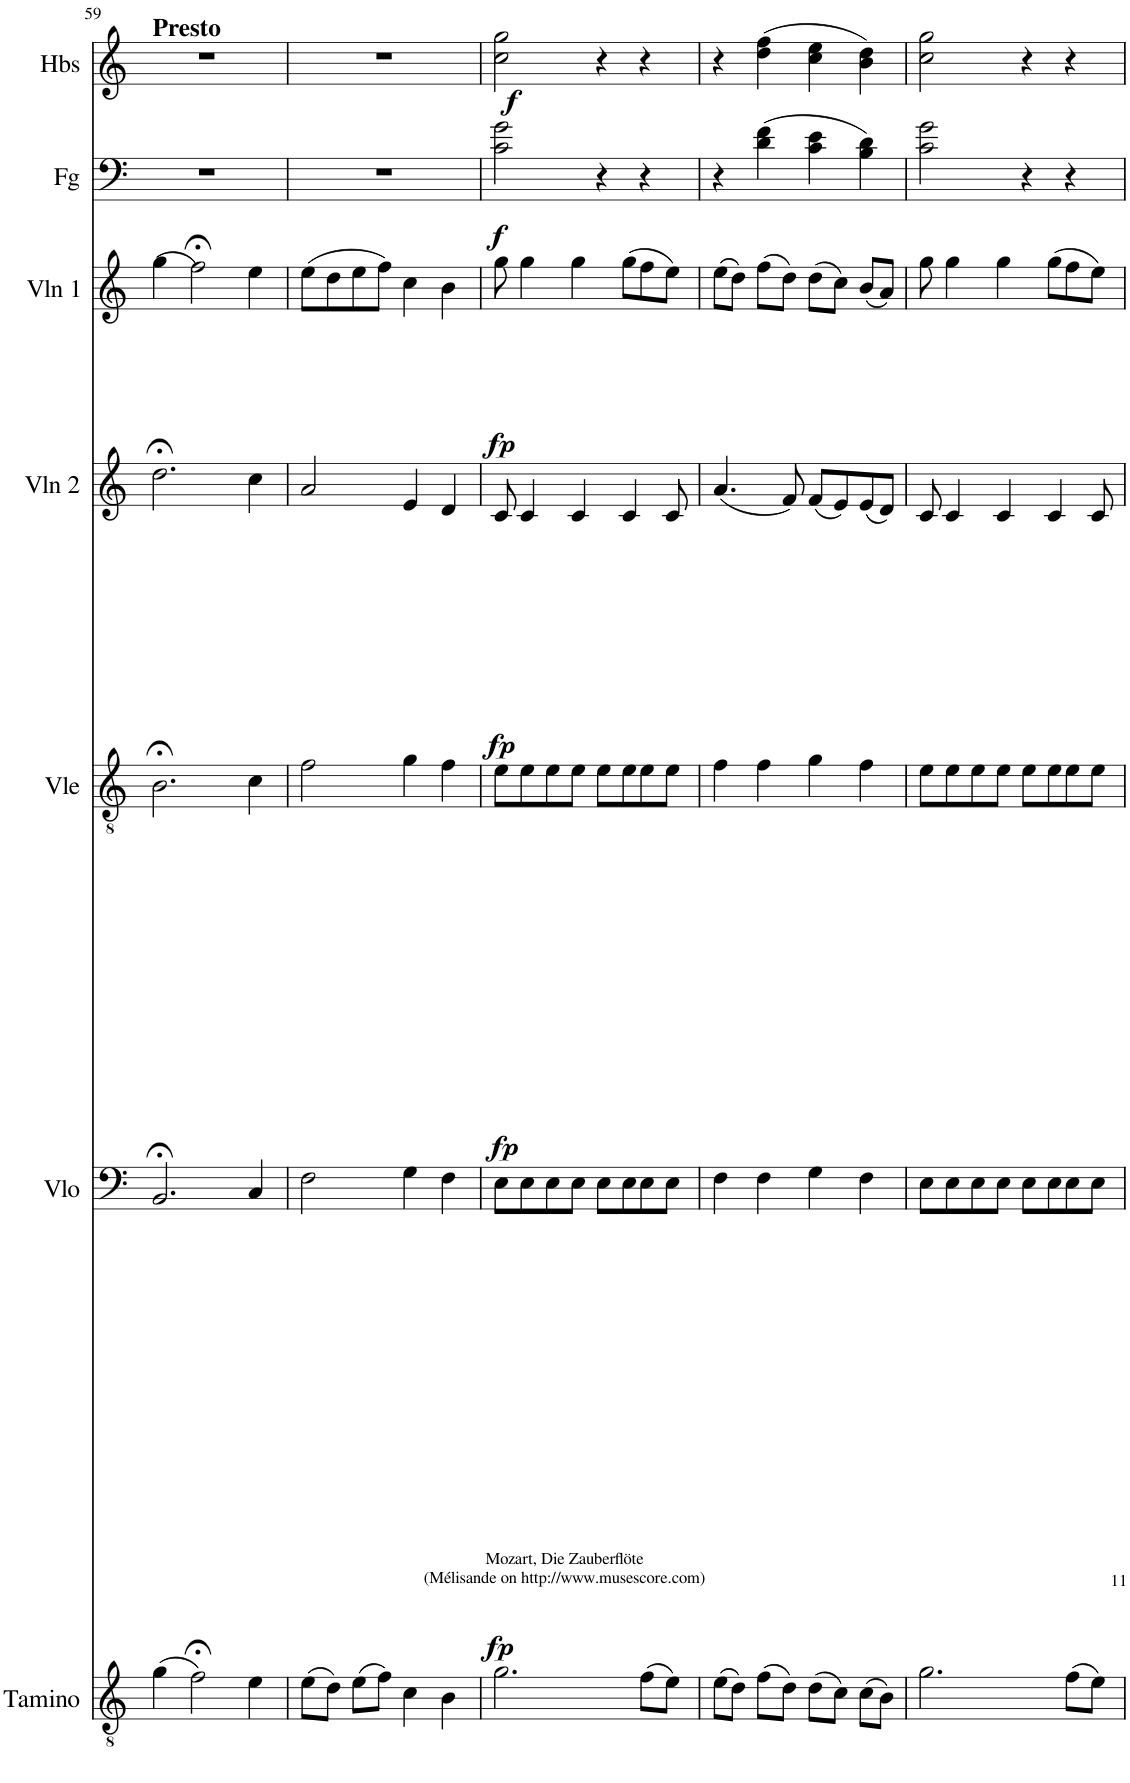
**kern	**text	**dynam	**kern	**dynam	**kern	**dynam	**kern	**dynam	**kern	**dynam	**kern	**dynam	**kern	**dynam
*part7	*part7	*part7	*part6	*part6	*part5	*part5	*part4	*part4	*part3	*part3	*part2	*part2	*part1	*part1
*staff7	*staff7	*staff7	*staff6	*staff6	*staff5	*staff5	*staff4	*staff4	*staff3	*staff3	*staff2	*staff2	*staff1	*staff1
*I"Tamino	*	*	*I"Vcello	*	*I"Viole	*	*I"Violon 2	*	*I"Violon 1	*	*I"Fagotti	*	*I"Hautbois	*
*I'Tamino	*	*	*I'Vlo	*	*I'Vle	*	*I'Vln 2	*	*I'Vln 1	*	*I'Fg	*	*I'Hbs	*
!!LO:PB:g=z
*clefGv2	*	*	*clefF4	*	*clefGv2	*	*clefG2	*	*clefG2	*	*clefF4	*	*clefG2	*
*k[]	*	*	*k[]	*	*k[]	*	*k[]	*	*k[]	*	*k[]	*	*k[]	*
*M2/2	*	*	*M2/2	*	*M2/2	*	*M2/2	*	*M2/2	*	*M2/2	*	*M2/2	*
=59	=59	=59	=59	=59	=59	=59	=59	=59	=59	=59	=59	=59	=59	=59
!	!LO:LY:b	!	!	!	!	!	!	!	!	!	!	!	!	!
(4g\	-leicht	.	2.BB;</	.	2.B;<\	.	2.dd;<\	.	(4gg\	.	1r	.	1r	.
2f;<\)	.	.	.	.	.	.	.	.	2ff;<\)	.	.	.	.	.
!	!LO:LY:b	!	!	!	!	!	!	!	!	!	!	!	!	!
4e\	führt	.	4C/	.	4c\	.	4cc\	.	4ee\	.	.	.	.	.
=60	=60	=60	=60	=60	=60	=60	=60	=60	=60	=60	=60	=60	=60	=60
!	!LO:LY:b	!	!	!	!	!	!	!	!	!	!	!	!	!
(8e\L	mich	.	2F\	.	2f\	.	2a/	.	(8ee\L	.	1r	.	1r	.
8d\J)	.	.	.	.	.	.	.	.	8dd\	.	.	.	.	.
!	!LO:LY:b	!	!	!	!	!	!	!	!	!	!	!	!	!
(8e\L	der	.	.	.	.	.	.	.	8ee\	.	.	.	.	.
8f\J)	.	.	.	.	.	.	.	.	8ff\J)	.	.	.	.	.
!	!LO:LY:b	!	!	!	!	!	!	!	!	!	!	!	!	!
4c\	Ton	.	4G\	.	4g\	.	4e/	.	4cc\	.	.	.	.	.
!	!LO:LY:b	!	!	!	!	!	!	!	!	!	!	!	!	!
4B\	zu	.	4F\	.	4f\	.	4d/	.	4b\	.	.	.	.	.
=61	=61	=61	=61	=61	=61	=61	=61	=61	=61	=61	=61	=61	=61	=61
!	!LO:LY:b	!LO:DY:b	!	!LO:DY:b	!	!LO:DY:b	!	!LO:DY:b	!	!LO:DY:b	!	!LO:DY:b	!	!LO:DY:b
2.g\	ihr,	fp	8E\L	fp	8e\L	fp	8c/	fp	8gg\	fp	2c\ 2g\	f	2cc\ 2gg\	f
.	.	.	8E\	.	8e\	.	4c/	.	4gg\	.	.	.	.	.
.	.	.	8E\	.	8e\	.	.	.	.	.	.	.	.	.
.	.	.	8E\J	.	8e\J	.	4c/	.	4gg\	.	.	.	.	.
.	.	.	8E\L	.	8e\L	.	.	.	.	.	4r	.	4r	.
.	.	.	8E\	.	8e\	.	4c/	.	(8gg\L	.	.	.	.	.
!	!LO:LY:b	!	!	!	!	!	!	!	!	!	!	!	!	!
(8f\L	führt	.	8E\	.	8e\	.	.	.	8ff\	.	4r	.	4r	.
8e\J)	.	.	8E\J	.	8e\J	.	8c/	.	8ee\J)	.	.	.	.	.
=62	=62	=62	=62	=62	=62	=62	=62	=62	=62	=62	=62	=62	=62	=62
!	!LO:LY:b	!	!	!	!	!	!	!	!	!	!	!	!	!
(8e\L	mich	.	4F\	.	4f\	.	(4.a/	.	(8ee\L	.	4r	.	4r	.
8d\J)	.	.	.	.	.	.	.	.	8dd\J)	.	.	.	.	.
!	!LO:LY:b	!	!	!	!	!	!	!	!	!	!	!	!	!
(8f\L	der	.	4F\	.	4f\	.	.	.	(8ff\L	.	(4d\ 4f\	.	(4dd\ 4ff\	.
8d\J)	.	.	.	.	.	.	8f/)	.	8dd\J)	.	.	.	.	.
!	!LO:LY:b	!	!	!	!	!	!	!	!	!	!	!	!	!
(8d\L	Ton	.	4G\	.	4g\	.	(8f/L	.	(8dd\L	.	4c\ 4e\	.	4cc\ 4ee\	.
8c\J)	.	.	.	.	.	.	8e/)	.	8cc\J)	.	.	.	.	.
!	!LO:LY:b	!	!	!	!	!	!	!	!	!	!	!	!	!
(8c\L	zu	.	4F\	.	4f\	.	(8e/	.	(8b/L	.	4B\ 4d\)	.	4b\ 4dd\)	.
8B\J)	.	.	.	.	.	.	8d/J)	.	8a/J)	.	.	.	.	.
=63	=63	=63	=63	=63	=63	=63	=63	=63	=63	=63	=63	=63	=63	=63
!	!LO:LY:b	!	!	!	!	!	!	!	!	!	!	!	!	!
2.g\	ihr,	.	8E\L	.	8e\L	.	8c/	.	8gg\	.	2c\ 2g\	.	2cc\ 2gg\	.
.	.	.	8E\	.	8e\	.	4c/	.	4gg\	.	.	.	.	.
.	.	.	8E\	.	8e\	.	.	.	.	.	.	.	.	.
.	.	.	8E\J	.	8e\J	.	4c/	.	4gg\	.	.	.	.	.
.	.	.	8E\L	.	8e\L	.	.	.	.	.	4r	.	4r	.
.	.	.	8E\	.	8e\	.	4c/	.	(8gg\L	.	.	.	.	.
!	!LO:LY:b	!	!	!	!	!	!	!	!	!	!	!	!	!
(8f\L	führt	.	8E\	.	8e\	.	.	.	8ff\	.	4r	.	4r	.
8e\J)	.	.	8E\J	.	8e\J	.	8c/	.	8ee\J)	.	.	.	.	.
=	=	=	=	=	=	=	=	=	=	=	=	=	=	=
*-	*-	*-	*-	*-	*-	*-	*-	*-	*-	*-	*-	*-	*-	*-
